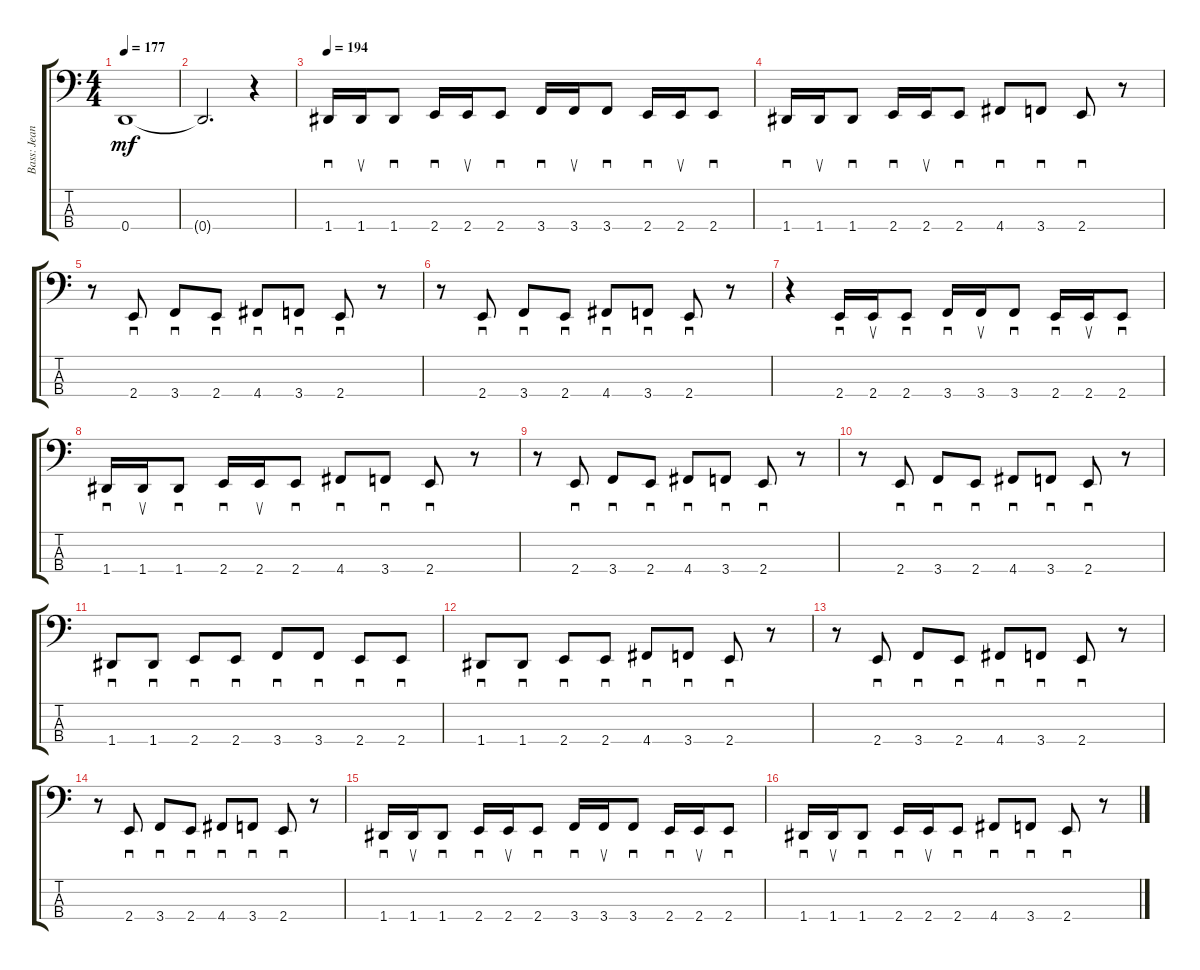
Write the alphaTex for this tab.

\track ("Bass: Jean-Michel Labadie" "Bass: Jean") {instrument electricbasspick}
\staff {score tabs}
\tuning (F2 C2 G1 D1) {hide}
\ts (4 4)
\tempo 177
\clef f4
\ks c
0.4{t}.1{dy mf} |
0.4{t}.2{d} r.4 |
\tempo 194
1.4.16{sd} 1.4.16{su} 1.4.8{sd} 2.4.16{sd} 2.4.16{su} 2.4.8{sd} 3.4.16{sd} 3.4.16{su} 3.4.8{sd} 2.4.16{sd} 2.4.16{su} 2.4.8{sd} |
1.4.16{sd} 1.4.16{su} 1.4.8{sd} 2.4.16{sd} 2.4.16{su} 2.4.8{sd} 4.4.8{sd} 3.4.8{sd} 2.4.8{sd} r.8 |
r.8 2.4.8{sd} 3.4.8{sd} 2.4.8{sd} 4.4.8{sd} 3.4.8{sd} 2.4.8{sd} r.8 |
r.8 2.4.8{sd} 3.4.8{sd} 2.4.8{sd} 4.4.8{sd} 3.4.8{sd} 2.4.8{sd} r.8 |
r.4 2.4.16{sd} 2.4.16{su} 2.4.8{sd} 3.4.16{sd} 3.4.16{su} 3.4.8{sd} 2.4.16{sd} 2.4.16{su} 2.4.8{sd} |
1.4.16{sd} 1.4.16{su} 1.4.8{sd} 2.4.16{sd} 2.4.16{su} 2.4.8{sd} 4.4.8{sd} 3.4.8{sd} 2.4.8{sd} r.8 |
r.8 2.4.8{sd} 3.4.8{sd} 2.4.8{sd} 4.4.8{sd} 3.4.8{sd} 2.4.8{sd} r.8 |
r.8 2.4.8{sd} 3.4.8{sd} 2.4.8{sd} 4.4.8{sd} 3.4.8{sd} 2.4.8{sd} r.8 |
1.4.8{sd} 1.4.8{sd} 2.4.8{sd} 2.4.8{sd} 3.4.8{sd} 3.4.8{sd} 2.4.8{sd} 2.4.8{sd} |
1.4.8{sd} 1.4.8{sd} 2.4.8{sd} 2.4.8{sd} 4.4.8{sd} 3.4.8{sd} 2.4.8{sd} r.8 |
r.8 2.4.8{sd} 3.4.8{sd} 2.4.8{sd} 4.4.8{sd} 3.4.8{sd} 2.4.8{sd} r.8 |
r.8 2.4.8{sd} 3.4.8{sd} 2.4.8{sd} 4.4.8{sd} 3.4.8{sd} 2.4.8{sd} r.8 |
1.4.16{sd} 1.4.16{su} 1.4.8{sd} 2.4.16{sd} 2.4.16{su} 2.4.8{sd} 3.4.16{sd} 3.4.16{su} 3.4.8{sd} 2.4.16{sd} 2.4.16{su} 2.4.8{sd} |
1.4.16{sd} 1.4.16{su} 1.4.8{sd} 2.4.16{sd} 2.4.16{su} 2.4.8{sd} 4.4.8{sd} 3.4.8{sd} 2.4.8{sd} r.8
